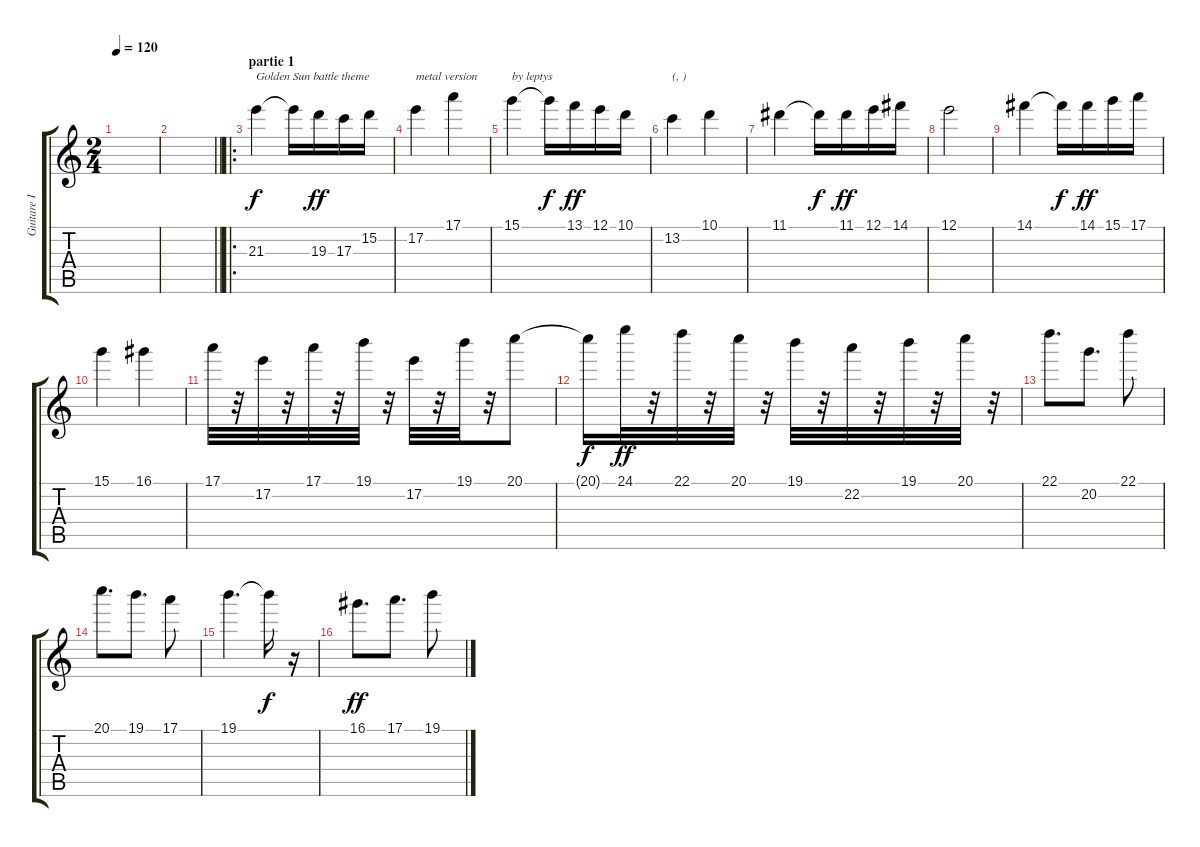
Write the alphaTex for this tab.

\track ("Guitare I" "Guitare I") {instrument overdrivenguitar}
\staff {score tabs}
\tuning (E4 B3 G3 D3 A2 E2) {hide}
\ts (2 4)
\tempo 120
\clef g2
\ks c
|
\barLineRight lightlight
|
\ro
\section ("" "partie 1")
21.3.4{txt "Golden Sun battle theme" instrument overdrivenguitar} 21.3{t}.16{dy f} 19.3.16{dy ff} 17.3.16 15.2.16 |
17.2.4{txt "metal version"} 17.1.4 |
15.1.4{txt "by leptys "} 15.1{t}.16{dy f} 13.1.16{dy ff} 12.1.16 10.1.16 |
13.2.4{txt "(, )"} 10.1.4 |
11.1.4 11.1{t}.16{dy f} 11.1.16{dy ff} 12.1.16 14.1.16 |
12.1.2 |
14.1.4 14.1{t}.16{dy f} 14.1.16{dy ff} 15.1.16 17.1.16 |
15.1.4 16.1.4 |
17.1.32 r.32 17.2.32 r.32 17.1.32 r.32 19.1.32 r.32 17.2.32 r.32 19.1.32 r.32 20.1.8 |
20.1{t}.16{dy f} 24.1.32{dy ff} r.32 22.1.32 r.32 20.1.32 r.32 19.1.32 r.32 22.2.32 r.32 19.1.32 r.32 20.1.32 r.32 |
22.1.8{d} 20.2.8{d} 22.1.8 |
20.1.8{d} 19.1.8{d} 17.1.8 |
19.1.4{d} 19.1{t}.16{dy f} r.16 |
16.1.8{d dy ff} 17.1.8{d} 19.1.8
